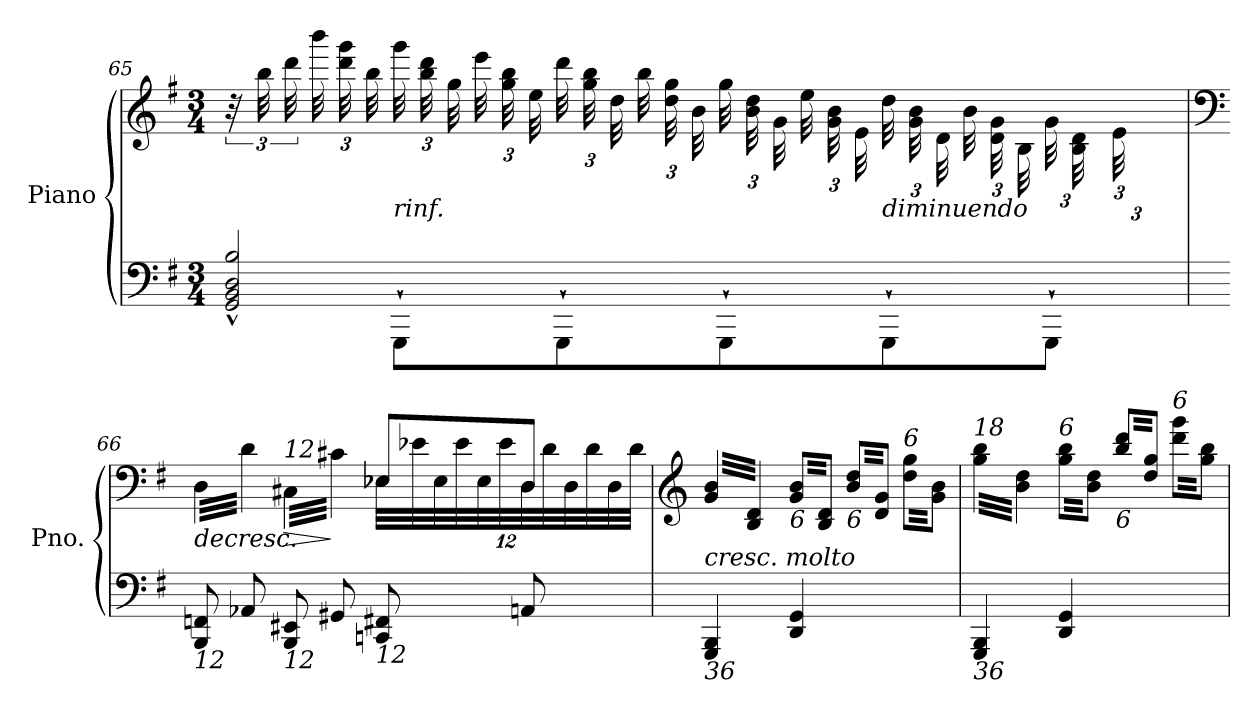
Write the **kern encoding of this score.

**kern	**kern	**dynam
*part1	*part1	*part1
*staff2	*staff1	*staff1/2
*I"Piano	*	*
*I'Pno.	*	*
!!LO:LB:g=z
*clefF4	*clefG2	*
*k[f#]	*k[f#]	*
*M3/4	*M3/4	*
=65	=65	=65
*^	*	*
*	*^	*	*
3%2ryy	2GG/^^ 2BB/^^ 2D/^^ 2B/^^	8ryy	48r	.
.	.	.	(>48bb\LLL	.
.	.	.	48ddd\	.
*	*	*	*Xbrackettup	*
.	.	.	48bbb\	.
.	.	.	48ddd\ 48ggg\	.
.	.	.	48bb\	.
!	!	!LO:TX:a:i:t=rinf.	!	!
.	.	8GGG`\L	48ggg\	.
.	.	.	48bb\ 48ddd\	.
.	.	.	48gg\	.
.	.	.	48eee\	.
.	.	.	48gg\ 48bb\	.
.	.	.	48ee\	.
.	.	8GGG`\	48ddd\	.
.	.	.	48gg\ 48bb\	.
.	.	.	48dd\	.
.	.	.	48bb\	.
.	.	.	48dd\ 48gg\	.
.	.	.	48b\	.
.	.	8GGG`\	48gg\	.
.	.	.	48b\ 48dd\	.
.	.	.	48g\	.
.	.	.	48ee\	.
.	.	.	48g\ 48b\	.
.	.	.	48e\	.
!	!LO:TX:a:i:t=diminuendo	!	!	!
.	4ryy	8GGG`\	48dd\	.
.	.	.	48g\ 48b\	.
.	.	.	48d\	.
.	.	.	48b\	.
.	.	.	48d\ 48g\	.
.	.	.	48B\	.
.	.	8GGG`\J	48g\	.
.	.	.	48B\ 48d\	.
48G/	.	.	48ryy	.
48ryy	.	.	48e\	.
48G\ 48B\	.	.	24ryy	.
48E/JJJ)	.	.	.	.
*v	*v	*v	*	*
=66	=66	=66
*	*clefF4	*
*	*brackettup	*
!	!LO:TX:a:i:t=12	!
!LO:TX:b:i:t=12	!	!
!	!	!LO:HP:b
*	*^	*
*	*tremolo	*	*
8BBB/ 8FFn/	32D\LLL	4ryy	>
.	32d\	.	.
.	32D\	.	.
.	32d\	.	.
8AA-X/	32D\	.	.
.	32d\	.	.
.	32D\	.	.
.	32d\JJJ	.	.
!	!LO:TX:a:i:t=12	!	!
!LO:TX:b:i:t=12	!	!	!
!	!	!	!LO:HP:b
8BBB/ 8EE#X/	32C#X\LLL	4ryy	>
.	32c#X\	.	.
.	32C#X\	.	.
.	32c#X\	.	.
8GG#X/	32C#X\	.	]
.	32c#X\	.	.
.	32C#X\	.	.
.	32c#X\JJJ	.	.
*	*Xtremolo	*	*
*	*	*Xbrackettup	*
!LO:TX:b:i:t=12	!	!	!
8CCn/ 8FF#X/	8E-X/L	48E-\LLL	.
.	.	48e-X\	.
.	.	.	.
.	.	48E-\	.
.	.	48e-\	.
.	.	48E-\	.
.	.	.	.
.	.	48e-\	]
8AAn/	8D/J	48D\	.
.	.	48d\	.
.	.	48D\	.
.	.	48d\	.
.	.	48D\	.
.	.	48d\JJJ	.
*	*v	*v	*
!!LO:PB:g=z
=67	=67	=67
*	*clefG2	*
*	*brackettup	*
*	*^	*
!	!LO:TX:b:i:t=18	!	!
!LO:TX:b:i:t=36	!	!	!
!LO:TX:a:i:t=cresc. molto	!	!	!
*	*v	*v	*
*	*tremolo	*
4GGG/ 4BBB/	32g/ 32b/LLL	.
.	32B/ 32d/	.
.	32g/ 32b/	.
.	32B/ 32d/	.
.	32g/ 32b/	.
.	32B/ 32d/	.
.	32g/ 32b/	.
.	32B/ 32d/JJJ	.
*	*Xbrackettup	*
!	!LO:TX:b:i:t=6	!
4DD/ 4GG/	32g/ 32b/LLL	.
.	32B/ 32d/	.
.	32g/ 32b/	.
.	32B/ 32d/JJJ	.
!	!LO:TX:b:i:t=6	!
.	32b/ 32dd/LLL	.
.	32d/ 32g/	.
.	32b/ 32dd/	.
.	32d/ 32g/JJJ	.
!	!LO:TX:a:i:t=6	!
8ryy	32dd\ 32gg\LLL	.
.	32g\ 32b\	.
.	32dd\ 32gg\	.
.	32g\ 32b\JJJ	.
=68	=68	=68
*	*brackettup	*
!	!LO:TX:a:i:t=18	!
!LO:TX:b:i:t=36	!	!
4GGG/ 4BBB/	32gg\ 32bb\LLL	.
.	32b\ 32dd\	.
.	32gg\ 32bb\	.
.	32b\ 32dd\	.
.	32gg\ 32bb\	.
.	32b\ 32dd\	.
.	32gg\ 32bb\	.
.	32b\ 32dd\JJJ	.
*	*Xbrackettup	*
!	!LO:TX:a:i:t=6	!
4DD/ 4GG/	32gg\ 32bb\LLL	.
.	32b\ 32dd\	.
.	32gg\ 32bb\	.
.	32b\ 32dd\JJJ	.
!	!LO:TX:b:i:t=6	!
.	32bb/ 32ddd/LLL	.
.	32dd/ 32gg/	.
.	32bb/ 32ddd/	.
.	32dd/ 32gg/JJJ	.
!	!LO:TX:a:i:t=6	!
8ryy	32ddd\ 32ggg\LLL	.
.	32gg\ 32bb\	.
.	32ddd\ 32ggg\	.
.	32gg\ 32bb\JJJ	.
*	*Xtremolo	*
.	.	.
.	.	.
=	=	=
*-	*-	*-
